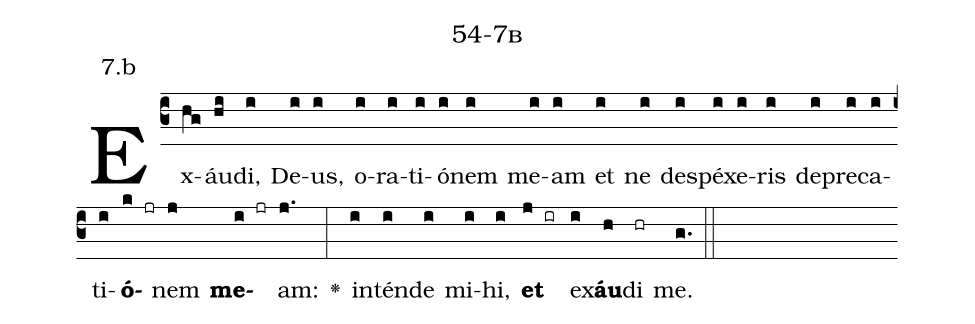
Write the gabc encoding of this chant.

name: 54-7b;
annotation: 7.b;
%%
(c3)Ex(hg)áu(hi)di,(i) De(i)us,(i) o(i)ra(i)ti(i)ó(i)nem(i) me(i)am(i) et(i) ne(i) de(i)spé(i)xe(i)ris(i) de(i)pre(i)ca(i)ti(i)<b>ó</b>(k jr)nem(j) <b>me</b>(i jr)am:(j.) <v>\greheightstar</v>(:) in(i)tén(i)de(i) mi(i)hi,(i) <b>et</b>(j ir) ex(i)<b>áu</b>(h)di(hr) me.(g.) (::)


%E(i) u(i) o(j) u(i) a(h) e.(g.) (::)
